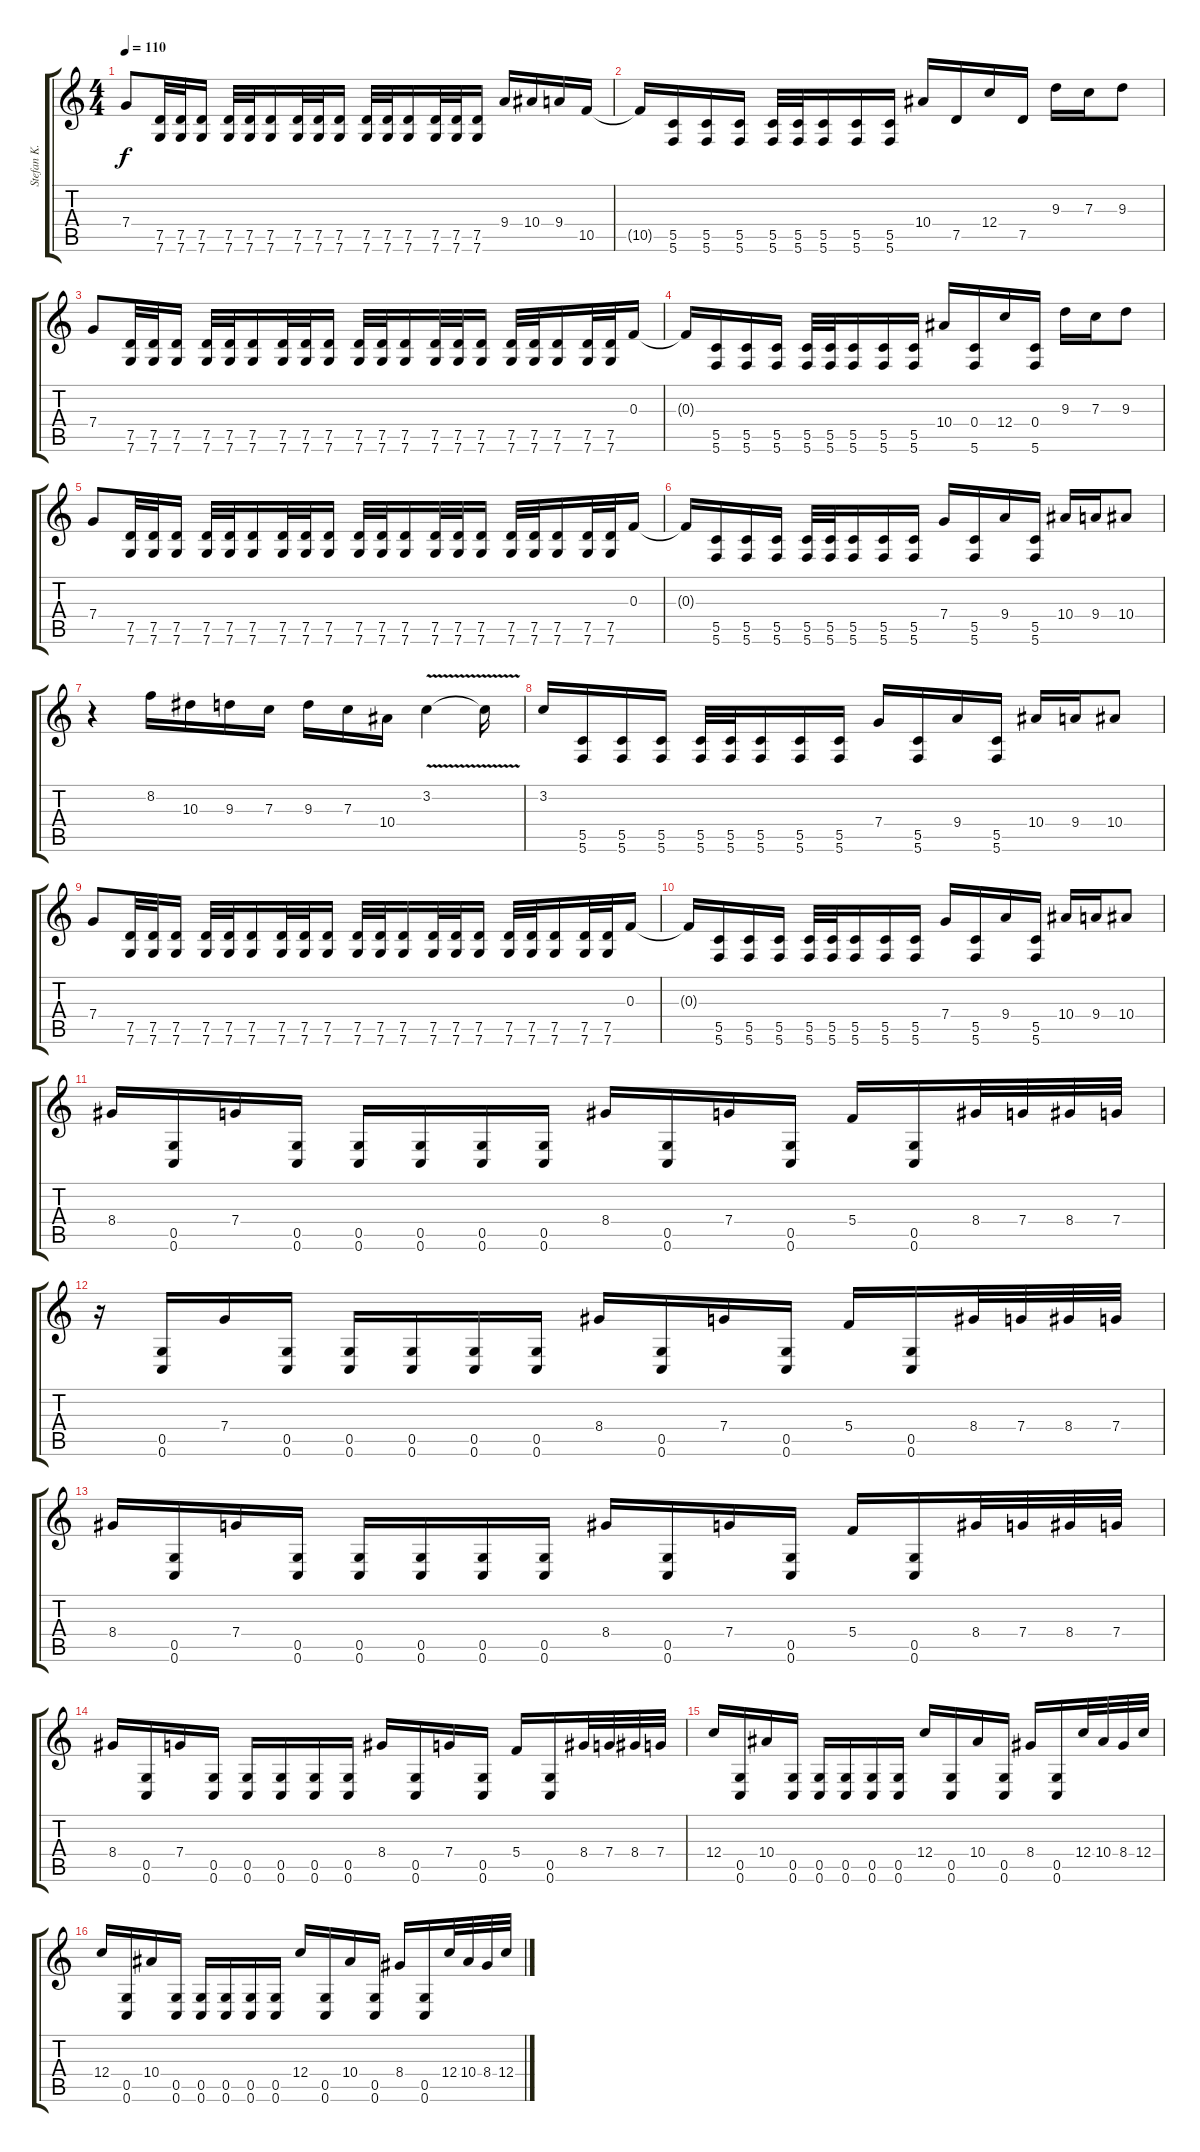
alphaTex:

\track ("Stefan K." "Stefan K.") {instrument distortionguitar}
\staff {score tabs}
\tuning (D4 A3 F3 C3 G2 C2) {hide}
\ts (4 4)
\tempo 110
\clef g2
\ks c
7.4.8{dy f} (7.5 7.6).32 (7.5 7.6).32 (7.5 7.6).16 (7.5 7.6).32 (7.5 7.6).32 (7.5 7.6).16 (7.5 7.6).32 (7.5 7.6).32 (7.5 7.6).16 (7.5 7.6).32 (7.5 7.6).32 (7.5 7.6).16 (7.5 7.6).32 (7.5 7.6).32 (7.5 7.6).16 9.4.16 10.4.16 9.4.16 10.5.16 |
10.5{t}.16 (5.5 5.6).16 (5.5 5.6).16 (5.5 5.6).16 (5.5 5.6).32 (5.5 5.6).32 (5.5 5.6).16 (5.5 5.6).16 (5.5 5.6).16 10.4.16 7.5.16 12.4.16 7.5.16 9.3.16 7.3.16 9.3.8 |
7.4.8 (7.5 7.6).32 (7.5 7.6).32 (7.5 7.6).16 (7.5 7.6).32 (7.5 7.6).32 (7.5 7.6).16 (7.5 7.6).32 (7.5 7.6).32 (7.5 7.6).16 (7.5 7.6).32 (7.5 7.6).32 (7.5 7.6).16 (7.5 7.6).32 (7.5 7.6).32 (7.5 7.6).16 (7.5 7.6).32 (7.5 7.6).32 (7.5 7.6).16 (7.5 7.6).32 (7.5 7.6).32 0.3.16 |
0.3{t}.16 (5.5 5.6).16 (5.5 5.6).16 (5.5 5.6).16 (5.5 5.6).32 (5.5 5.6).32 (5.5 5.6).16 (5.5 5.6).16 (5.5 5.6).16 10.4.16 (0.4 5.6).16 12.4.16 (0.4 5.6).16 9.3.16 7.3.16 9.3.8 |
7.4.8 (7.5 7.6).32 (7.5 7.6).32 (7.5 7.6).16 (7.5 7.6).32 (7.5 7.6).32 (7.5 7.6).16 (7.5 7.6).32 (7.5 7.6).32 (7.5 7.6).16 (7.5 7.6).32 (7.5 7.6).32 (7.5 7.6).16 (7.5 7.6).32 (7.5 7.6).32 (7.5 7.6).16 (7.5 7.6).32 (7.5 7.6).32 (7.5 7.6).16 (7.5 7.6).32 (7.5 7.6).32 0.3.16 |
0.3{t}.16 (5.5 5.6).16 (5.5 5.6).16 (5.5 5.6).16 (5.5 5.6).32 (5.5 5.6).32 (5.5 5.6).16 (5.5 5.6).16 (5.5 5.6).16 7.4.16 (5.5 5.6).16 9.4.16 (5.5 5.6).16 10.4.16 9.4.16 10.4.8 |
r.4 8.2.16 10.3.16 9.3.16 7.3.16 9.3.16 7.3.16 10.4.16 3.2{v}.4 3.2{t}.16 |
3.2.16 (5.5 5.6).16 (5.5 5.6).16 (5.5 5.6).16 (5.5 5.6).32 (5.5 5.6).32 (5.5 5.6).16 (5.5 5.6).16 (5.5 5.6).16 7.4.16 (5.5 5.6).16 9.4.16 (5.5 5.6).16 10.4.16 9.4.16 10.4.8 |
7.4.8 (7.5 7.6).32 (7.5 7.6).32 (7.5 7.6).16 (7.5 7.6).32 (7.5 7.6).32 (7.5 7.6).16 (7.5 7.6).32 (7.5 7.6).32 (7.5 7.6).16 (7.5 7.6).32 (7.5 7.6).32 (7.5 7.6).16 (7.5 7.6).32 (7.5 7.6).32 (7.5 7.6).16 (7.5 7.6).32 (7.5 7.6).32 (7.5 7.6).16 (7.5 7.6).32 (7.5 7.6).32 0.3.16 |
0.3{t}.16 (5.5 5.6).16 (5.5 5.6).16 (5.5 5.6).16 (5.5 5.6).32 (5.5 5.6).32 (5.5 5.6).16 (5.5 5.6).16 (5.5 5.6).16 7.4.16 (5.5 5.6).16 9.4.16 (5.5 5.6).16 10.4.16 9.4.16 10.4.8 |
8.4.16 (0.5 0.6).16 7.4.16 (0.5 0.6).16 (0.5 0.6).16 (0.5 0.6).16 (0.5 0.6).16 (0.5 0.6).16 8.4.16 (0.5 0.6).16 7.4.16 (0.5 0.6).16 5.4.16 (0.5 0.6).16 8.4.32 7.4.32 8.4.32 7.4.32 |
r.16 (0.5 0.6).16 7.4.16 (0.5 0.6).16 (0.5 0.6).16 (0.5 0.6).16 (0.5 0.6).16 (0.5 0.6).16 8.4.16 (0.5 0.6).16 7.4.16 (0.5 0.6).16 5.4.16 (0.5 0.6).16 8.4.32 7.4.32 8.4.32 7.4.32 |
8.4.16 (0.5 0.6).16 7.4.16 (0.5 0.6).16 (0.5 0.6).16 (0.5 0.6).16 (0.5 0.6).16 (0.5 0.6).16 8.4.16 (0.5 0.6).16 7.4.16 (0.5 0.6).16 5.4.16 (0.5 0.6).16 8.4.32 7.4.32 8.4.32 7.4.32 |
8.4.16 (0.5 0.6).16 7.4.16 (0.5 0.6).16 (0.5 0.6).16 (0.5 0.6).16 (0.5 0.6).16 (0.5 0.6).16 8.4.16 (0.5 0.6).16 7.4.16 (0.5 0.6).16 5.4.16 (0.5 0.6).16 8.4.32 7.4.32 8.4.32 7.4.32 |
12.4.16 (0.5 0.6).16 10.4.16 (0.5 0.6).16 (0.5 0.6).16 (0.5 0.6).16 (0.5 0.6).16 (0.5 0.6).16 12.4.16 (0.5 0.6).16 10.4.16 (0.5 0.6).16 8.4.16 (0.5 0.6).16 12.4.32 10.4.32 8.4.32 12.4.32 |
12.4.16 (0.5 0.6).16 10.4.16 (0.5 0.6).16 (0.5 0.6).16 (0.5 0.6).16 (0.5 0.6).16 (0.5 0.6).16 12.4.16 (0.5 0.6).16 10.4.16 (0.5 0.6).16 8.4.16 (0.5 0.6).16 12.4.32 10.4.32 8.4.32 12.4.32
